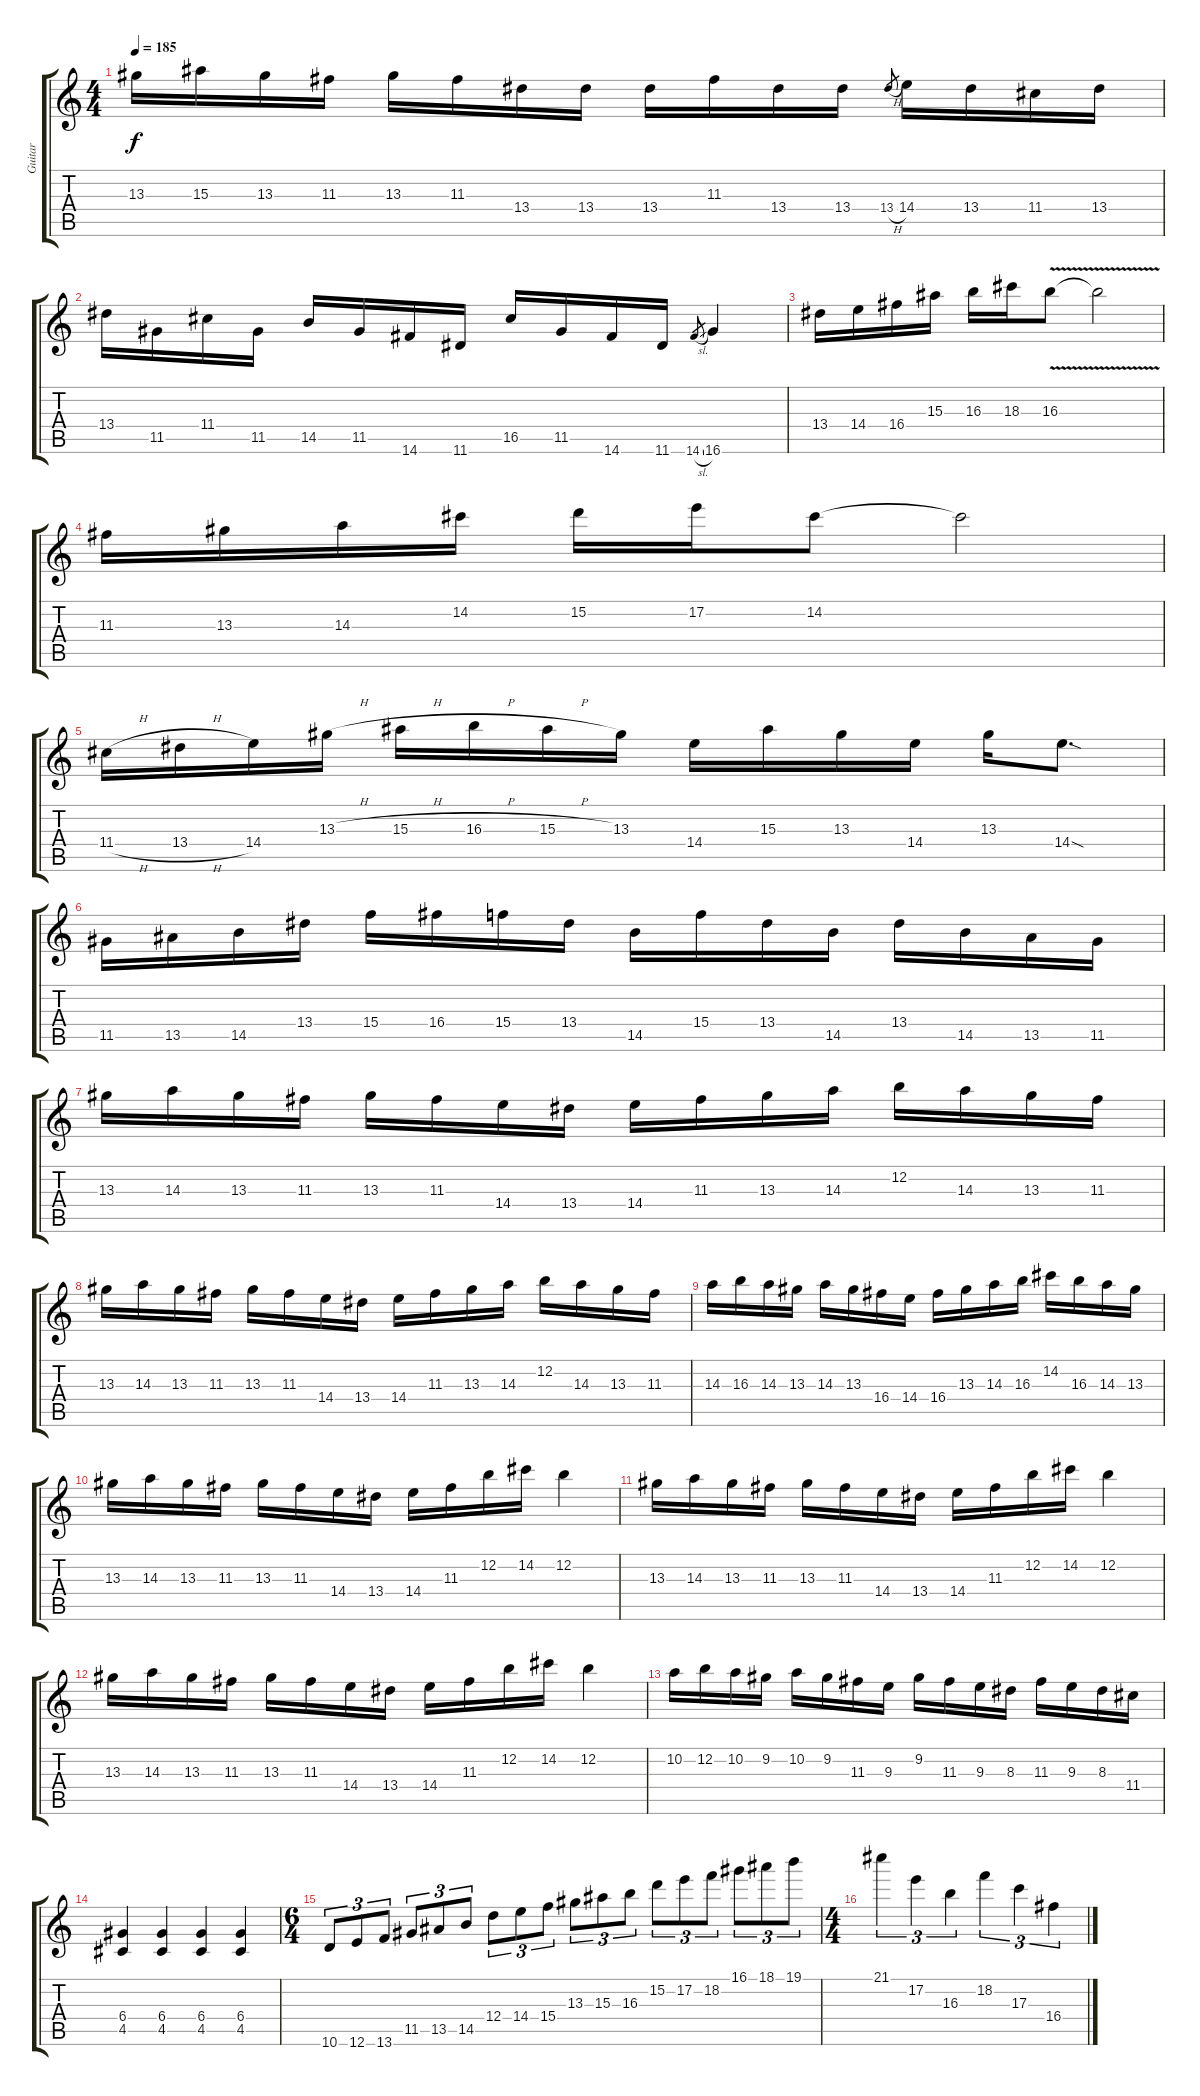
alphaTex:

\track ("Guitar" "Guitar") {instrument distortionguitar}
\staff {score tabs}
\tuning (E4 B3 G3 D3 A2 E2) {hide}
\ts (4 4)
\tempo 185
\clef g2
\ks c
13.3.16{dy f} 15.3.16 13.3.16 11.3.16 13.3.16 11.3.16 13.4.16 13.4.16 13.4.16 11.3.16 13.4.16 13.4.16 13.4{h}.8{gr} 14.4.16 13.4.16 11.4.16 13.4.16 |
13.4.16 11.5.16 11.4.16 11.5.16 14.5.16 11.5.16 14.6.16 11.6.16 16.5.16 11.5.16 14.6.16 11.6.16 14.6{sl}.8{gr} 16.6.4 |
13.4.16 14.4.16 16.4.16 15.3.16 16.3.16 18.3.16 16.3{v}.8 16.3{t}.2 |
11.3.16 13.3.16 14.3.16 14.2.16 15.2.16 17.2.16 14.2.8 14.2{t}.2 |
11.4{h}.16 13.4{h}.16 14.4.16 13.3{h}.16 15.3{h}.16 16.3{h}.16 15.3{h}.16 13.3.16 14.4.16 15.3.16 13.3.16 14.4.16 13.3.16 14.4{sod}.8{d} |
11.5.16 13.5.16 14.5.16 13.4.16 15.4.16 16.4.16 15.4.16 13.4.16 14.5.16 15.4.16 13.4.16 14.5.16 13.4.16 14.5.16 13.5.16 11.5.16 |
13.3.16 14.3.16 13.3.16 11.3.16 13.3.16 11.3.16 14.4.16 13.4.16 14.4.16 11.3.16 13.3.16 14.3.16 12.2.16 14.3.16 13.3.16 11.3.16 |
13.3.16 14.3.16 13.3.16 11.3.16 13.3.16 11.3.16 14.4.16 13.4.16 14.4.16 11.3.16 13.3.16 14.3.16 12.2.16 14.3.16 13.3.16 11.3.16 |
14.3.16 16.3.16 14.3.16 13.3.16 14.3.16 13.3.16 16.4.16 14.4.16 16.4.16 13.3.16 14.3.16 16.3.16 14.2.16 16.3.16 14.3.16 13.3.16 |
13.3.16 14.3.16 13.3.16 11.3.16 13.3.16 11.3.16 14.4.16 13.4.16 14.4.16 11.3.16 12.2.16 14.2.16 12.2.4 |
13.3.16 14.3.16 13.3.16 11.3.16 13.3.16 11.3.16 14.4.16 13.4.16 14.4.16 11.3.16 12.2.16 14.2.16 12.2.4 |
13.3.16 14.3.16 13.3.16 11.3.16 13.3.16 11.3.16 14.4.16 13.4.16 14.4.16 11.3.16 12.2.16 14.2.16 12.2.4 |
10.2.16 12.2.16 10.2.16 9.2.16 10.2.16 9.2.16 11.3.16 9.3.16 9.2.16 11.3.16 9.3.16 8.3.16 11.3.16 9.3.16 8.3.16 11.4.16 |
(6.4 4.5).4 (6.4 4.5).4 (6.4 4.5).4 (6.4 4.5).4 |
\ts (6 4)
10.6.8{tu (3 2)} 12.6.8{tu (3 2)} 13.6.8{tu (3 2)} 11.5.8{tu (3 2)} 13.5.8{tu (3 2)} 14.5.8{tu (3 2)} 12.4.8{tu (3 2)} 14.4.8{tu (3 2)} 15.4.8{tu (3 2)} 13.3.8{tu (3 2)} 15.3.8{tu (3 2)} 16.3.8{tu (3 2)} 15.2.8{tu (3 2)} 17.2.8{tu (3 2)} 18.2.8{tu (3 2)} 16.1.8{tu (3 2)} 18.1.8{tu (3 2)} 19.1.8{tu (3 2)} |
\ts (4 4)
21.1.4{tu (3 2)} 17.2.4{tu (3 2)} 16.3.4{tu (3 2)} 18.2.4{tu (3 2)} 17.3.4{tu (3 2)} 16.4.4{tu (3 2)}
